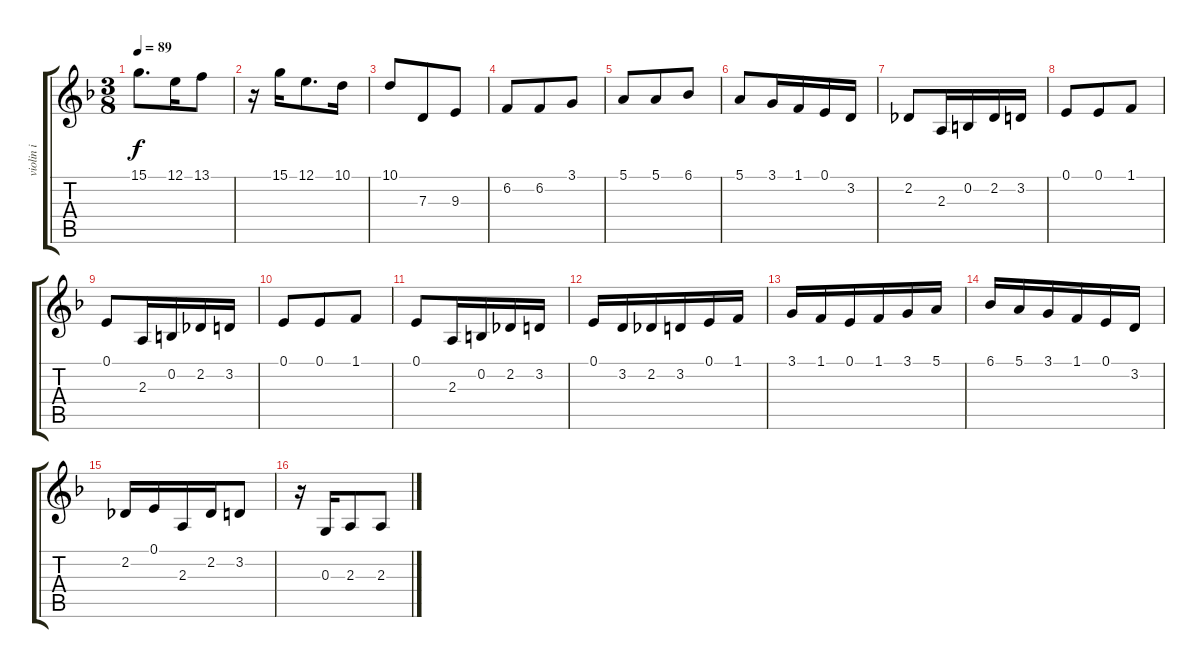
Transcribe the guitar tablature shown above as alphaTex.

\track ("violin i" "violin i") {instrument stringensemble1}
\staff {score tabs}
\tuning (E4 B3 G3 D3 A2 E2) {hide}
\ts (3 8)
\tempo 89
\clef g2
\ks dminor
15.1.8{d dy f} 12.1.16 13.1.8 |
r.16 15.1.16 12.1.8{d} 10.1.16 |
10.1.8 7.3.8 9.3.8 |
6.2.8 6.2.8 3.1.8 |
5.1.8 5.1.8 6.1.8 |
5.1.8 3.1.16 1.1.16 0.1.16 3.2.16 |
2.2.8 2.3.16 0.2.16 2.2.16 3.2.16 |
0.1.8 0.1.8 1.1.8 |
0.1.8 2.3.16 0.2.16 2.2.16 3.2.16 |
0.1.8 0.1.8 1.1.8 |
0.1.8 2.3.16 0.2.16 2.2.16 3.2.16 |
0.1.16 3.2.16 2.2.16 3.2.16 0.1.16 1.1.16 |
3.1.16 1.1.16 0.1.16 1.1.16 3.1.16 5.1.16 |
6.1.16 5.1.16 3.1.16 1.1.16 0.1.16 3.2.16 |
2.2.16 0.1.16 2.3.16 2.2.16 3.2.8 |
r.16 0.3.16 2.3.8 2.3.8
